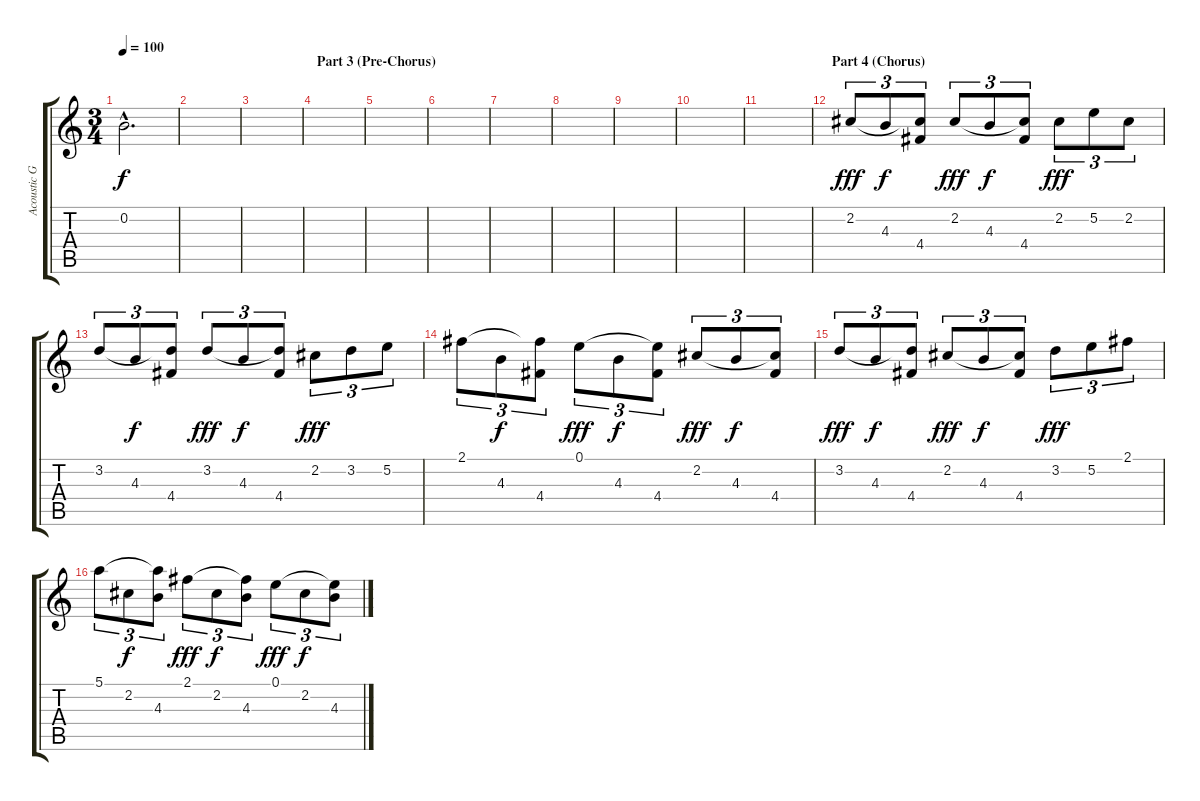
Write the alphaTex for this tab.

\track ("Acoustic Guitar" "Acoustic G") {instrument acousticguitarsteel}
\staff {score tabs}
\tuning (E4 B3 G3 D3 A2 E2) {hide}
\ts (3 4)
\tempo 100
\clef g2
\ks c
0.2{hac}.2{d dy f} |
|
|
\section ("" "Part 3 (Pre-Chorus)")
|
|
|
|
|
|
|
|
\section ("" "Part 4 (Chorus)")
2.2.8{tu (3 2) dy fff} 4.3.8{tu (3 2) dy f} (2.2{t} 4.4).8{tu (3 2)} 2.2.8{tu (3 2) dy fff} 4.3.8{tu (3 2) dy f} (2.2{t} 4.4).8{tu (3 2)} 2.2.8{tu (3 2) dy fff} 5.2.8{tu (3 2)} 2.2.8{tu (3 2)} |
3.2.8{tu (3 2)} 4.3.8{tu (3 2) dy f} (3.2{t} 4.4).8{tu (3 2)} 3.2.8{tu (3 2) dy fff} 4.3.8{tu (3 2) dy f} (3.2{t} 4.4).8{tu (3 2)} 2.2.8{tu (3 2) dy fff} 3.2.8{tu (3 2)} 5.2.8{tu (3 2)} |
2.1.8{tu (3 2)} 4.3.8{tu (3 2) dy f} (2.1{t} 4.4).8{tu (3 2)} 0.1.8{tu (3 2) dy fff} 4.3.8{tu (3 2) dy f} (0.1{t} 4.4).8{tu (3 2)} 2.2.8{tu (3 2) dy fff} 4.3.8{tu (3 2) dy f} (2.2{t} 4.4).8{tu (3 2)} |
3.2.8{tu (3 2) dy fff} 4.3.8{tu (3 2) dy f} (3.2{t} 4.4).8{tu (3 2)} 2.2.8{tu (3 2) dy fff} 4.3.8{tu (3 2) dy f} (2.2{t} 4.4).8{tu (3 2)} 3.2.8{tu (3 2) dy fff} 5.2.8{tu (3 2)} 2.1.8{tu (3 2)} |
5.1.8{tu (3 2)} 2.2.8{tu (3 2) dy f} (5.1{t} 4.3).8{tu (3 2)} 2.1.8{tu (3 2) dy fff} 2.2.8{tu (3 2) dy f} (2.1{t} 4.3).8{tu (3 2)} 0.1.8{tu (3 2) dy fff} 2.2.8{tu (3 2) dy f} (0.1{t} 4.3).8{tu (3 2)}
